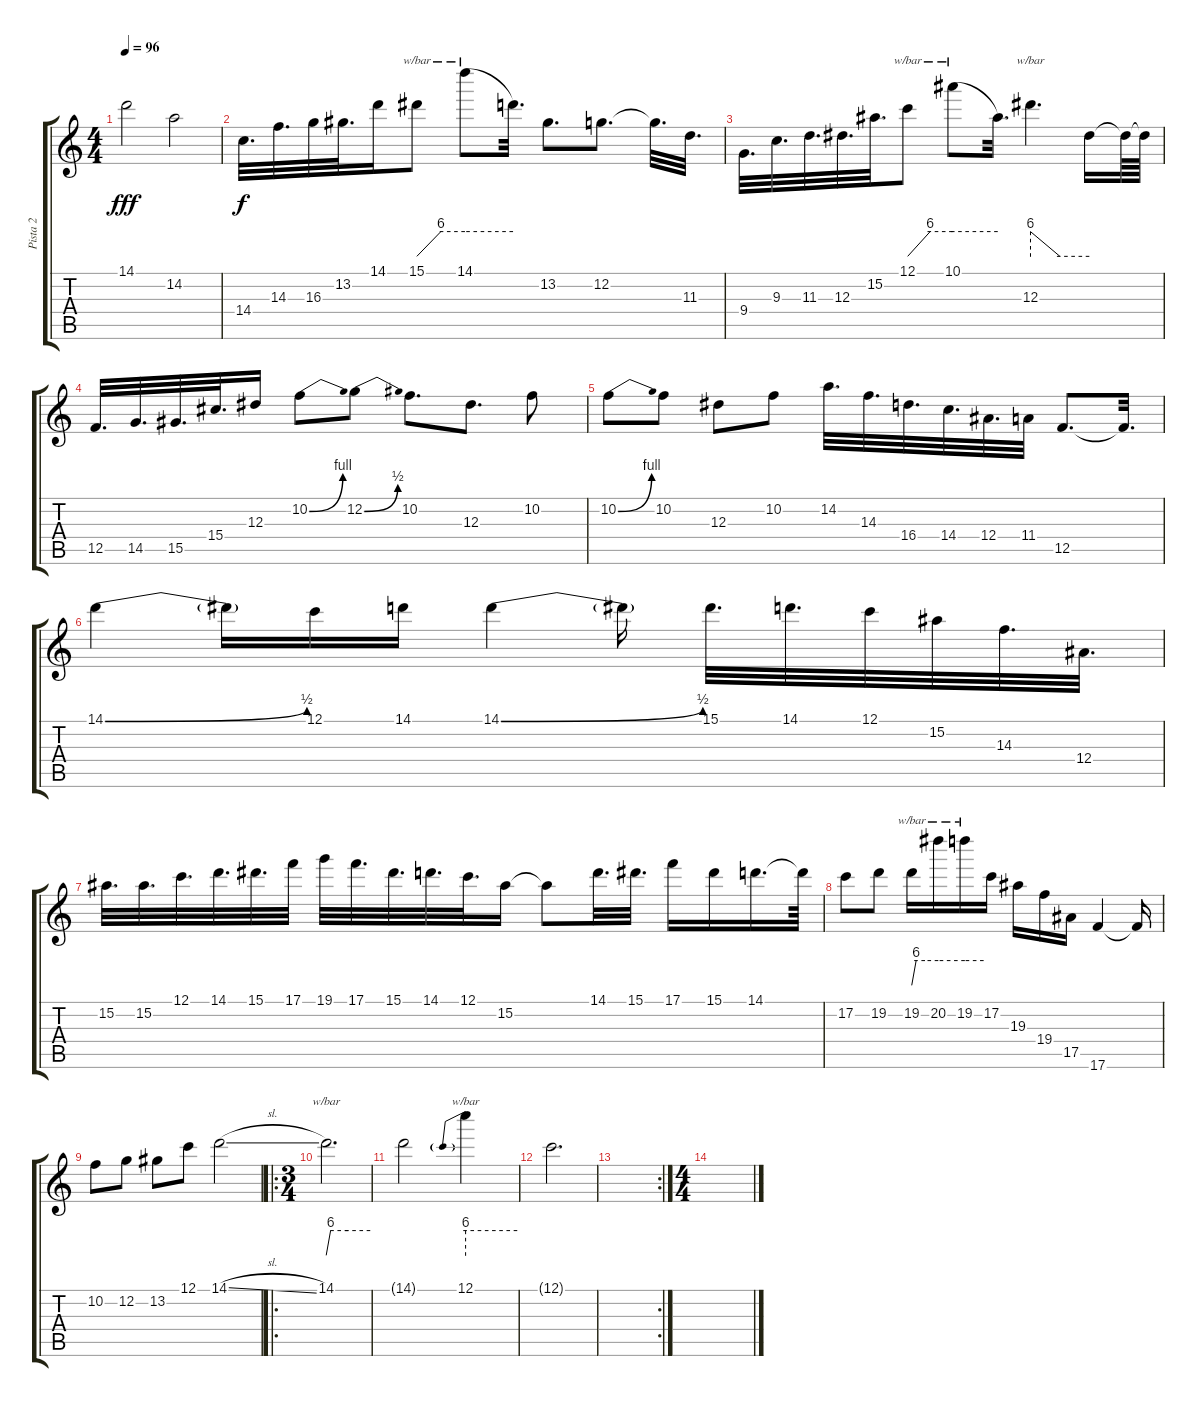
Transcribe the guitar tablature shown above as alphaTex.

\track ("Pista 2" "Pista 2") {instrument overdrivenguitar}
\staff {score tabs}
\tuning (C4 G3 Eb3 Bb2 F2 C2) {hide}
\ts (4 4)
\tempo 96
\clef g2
\ks c
14.1.2{dy fff} 14.2.2 |
14.4.32{d dy f} 14.3.32{d} 16.3.32 13.2.32{d} 14.1.16 15.1.8{tbe (custom default 0 0 30 24 60 24)} 14.1.8{tbe (hold default 0 24 60 24)} 14.1{t}.32{d} 13.2.8{d} 12.2.8{d} 12.2{t}.32{d} 11.3.32{d} |
9.4.32{d} 9.3.32{d} 11.3.32{d} 12.3.32{d} 15.2.32{d} 12.1.8{tbe (custom default 0 0 30 24 60 24)} 10.1.8{tbe (hold default 0 24 60 24)} 10.1{t}.32{d} 12.3.4{d tbe (custom default 0 24 30 0 60 0)} 12.3{t}.16 12.3{t}.64 12.3{t}.64 |
12.5.32{d} 14.5.32{d} 15.5.32{d} 15.4.32{d} 12.3.16 10.2{be (bend 0 0 60 4)}.8 12.2{be (bend 0 0 60 2)}.8 10.2.8{d} 12.3.8{d} 10.2.8 |
10.2{be (bend 0 0 60 4)}.8 10.2.8 12.3.8 10.2.8 14.2.32{d} 14.3.32{d} 16.4.32{d} 14.4.32{d} 12.4.32{d} 11.4.32 12.5.8{d} 12.5{t}.32{d} |
14.1{be (bend 0 0 60 2)}.4 14.1{t}.16 12.1.16 14.1.16 14.1{be (bend 0 0 60 2)}.4 14.1{t}.16 15.1.32{d} 14.1.32{d} 12.1.32 15.2.32 14.3.32{d} 12.4.32{d} |
15.2.32{d} 15.2.32{d} 12.1.32{d} 14.1.32{d} 15.1.32{d} 17.1.32 19.1.32 17.1.32{d} 15.1.32{d} 14.1.32{d} 12.1.32{d} 15.2.16 15.2{t}.8 14.1.32{d} 15.1.32{d} 17.1.16 15.1.16 14.1.16{d} 14.1{t}.64 |
17.2.8 19.2.8 19.2.16{tbe (custom default 0 0 10 24 30 24 60 24)} 20.2.16{tbe (hold default 0 24 60 24)} 19.2.16{tbe (hold default 0 24 60 24)} 17.2.16 19.3.16 19.4.16 17.5.16 17.6.4 17.6{t}.16 |
10.2.8 12.2.8 13.2.8 12.1.8 14.1{sl}.2 |
\ro
\ts (3 4)
14.1.2{d tbe (custom default 0 0 6 24 30 24 60 24)} |
14.1{t}.2 12.1.4{tbe (predive default 0 24 60 24) volume 0} |
12.1{t}.2{d} |
\rc 2
|
\ts (4 4)
